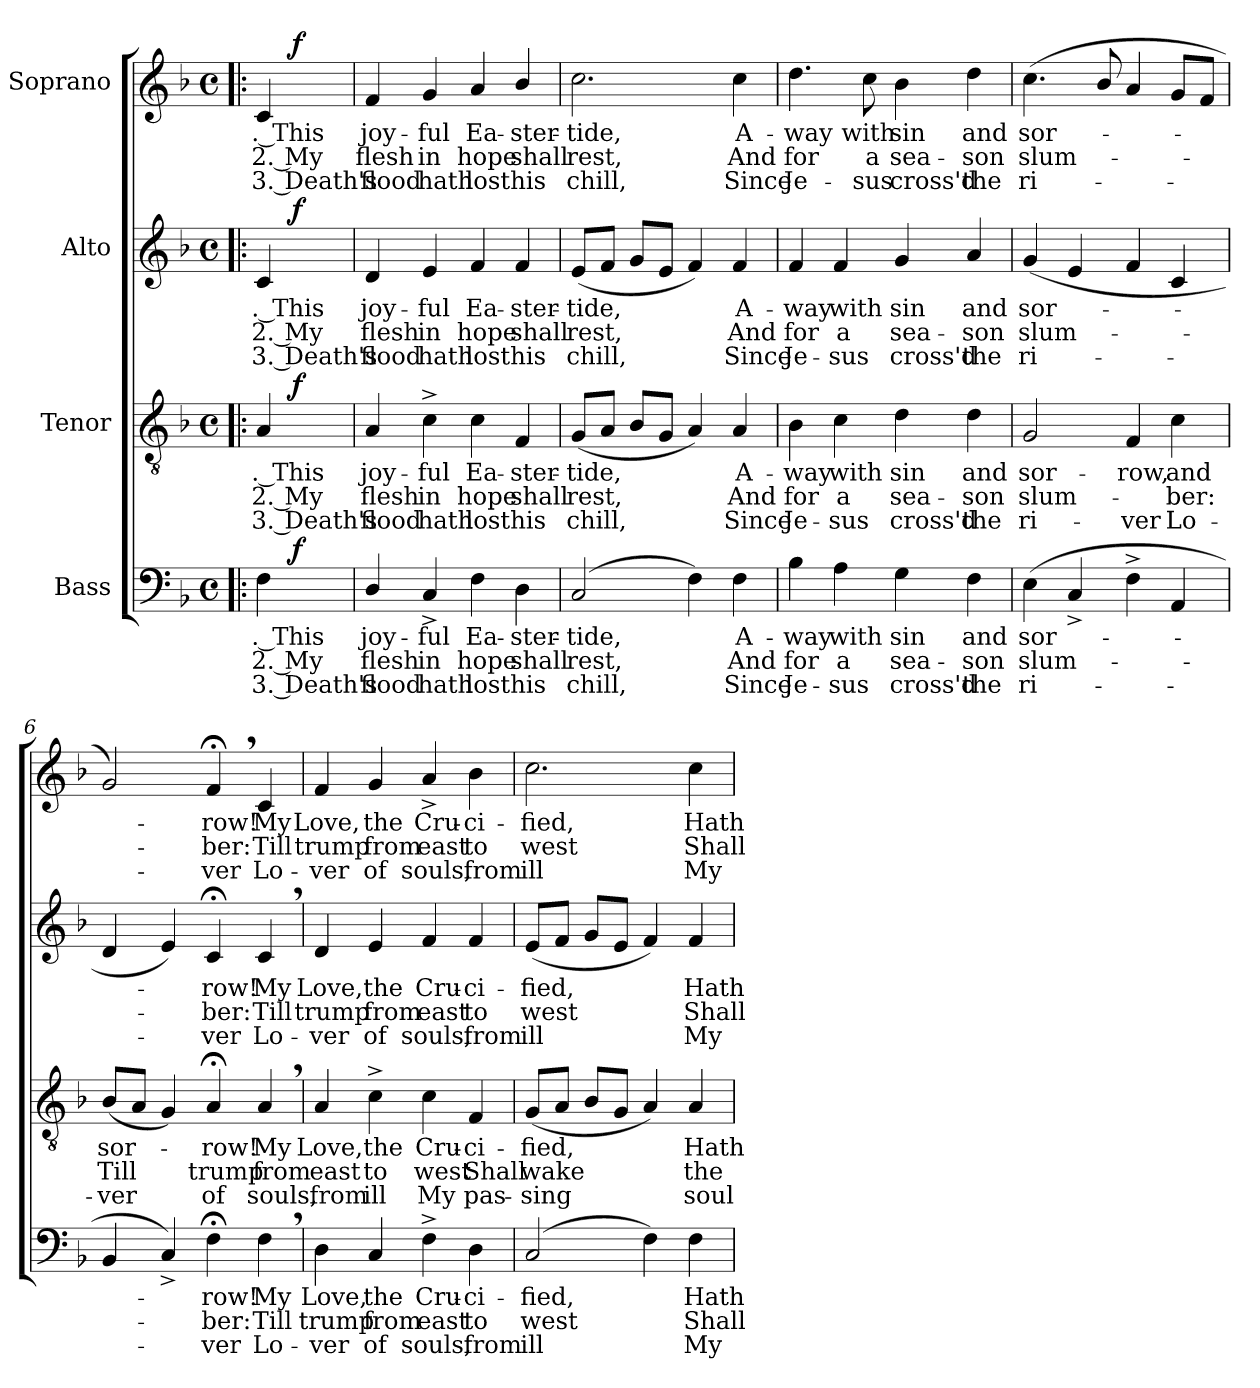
**kern	**text	**text	**text	**dynam	**kern	**text	**text	**text	**dynam	**kern	**text	**text	**text	**dynam	**kern	**text	**text	**text	**dynam
*part4	*part4	*part4	*part4	*part4	*part3	*part3	*part3	*part3	*part3	*part2	*part2	*part2	*part2	*part2	*part1	*part1	*part1	*part1	*part1
*staff4	*staff4	*staff4	*staff4	*staff4	*staff3	*staff3	*staff3	*staff3	*staff3	*staff2	*staff2	*staff2	*staff2	*staff2	*staff1	*staff1	*staff1	*staff1	*staff1
*I"Bass	*	*	*	*	*I"Tenor	*	*	*	*	*I"Alto	*	*	*	*	*I"Soprano	*	*	*	*
*clefF4	*	*	*	*	*clefGv2	*	*	*	*	*clefG2	*	*	*	*	*clefG2	*	*	*	*
*k[b-]	*	*	*	*	*k[b-]	*	*	*	*	*k[b-]	*	*	*	*	*k[b-]	*	*	*	*
*F:	*	*	*	*	*F:	*	*	*	*	*F:	*	*	*	*	*F:	*	*	*	*
*M4/4	*	*	*	*	*M4/4	*	*	*	*	*M4/4	*	*	*	*	*M4/4	*	*	*	*
*met(c)	*	*	*	*	*met(c)	*	*	*	*	*met(c)	*	*	*	*	*met(c)	*	*	*	*
*MM132	*	*	*	*	*MM132	*	*	*	*	*MM132	*	*	*	*	*MM132	*	*	*	*
=1!|:	=1!|:	=1!|:	=1!|:	=1!|:	=1!|:	=1!|:	=1!|:	=1!|:	=1!|:	=1!|:	=1!|:	=1!|:	=1!|:	=1!|:	=1!|:	=1!|:	=1!|:	=1!|:	=1!|:
!	!	!	!	!	!	!	!	!	!	!	!	!	!	!	!LO:TX:a:t=Joyfully (	!	!	!	!
!	!	!	!	!	!	!	!	!	!	!	!	!	!	!	!LO:TX:a:t=)	!	!	!	!
!	!LO:LY:b	!LO:LY:b	!LO:LY:b	!	!	!LO:LY:b	!LO:LY:b	!LO:LY:b	!	!	!LO:LY:b	!LO:LY:b	!LO:LY:b	!	!	!LO:LY:b	!LO:LY:b	!LO:LY:b	!
*^	*	*	*	*	*^	*	*	*	*	*^	*	*	*	*	*^	*	*	*	*
4F>\	16.ryy	. This	2. My	3. Death's	.	4A/	16.ryy	. This	2. My	3. Death's	.	4c</	16.ryy	. This	2. My	3. Death's	.	4c</	16.ryy	. This	2. My	3. Death's	.
!	!	!	!	!	!LO:DY:a	!	!	!	!	!	!LO:DY:a	!	!	!	!	!	!LO:DY:a	!	!	!	!	!	!LO:DY:a
.	8ryy	.	.	.	f	.	8ryy	.	.	.	f	.	8ryy	.	.	.	f	.	8ryy	.	.	.	f
.	32ryy	.	.	.	.	.	32ryy	.	.	.	.	.	32ryy	.	.	.	.	.	32ryy	.	.	.	.
=2	=2	=2	=2	=2	=2	=2	=2	=2	=2	=2	=2	=2	=2	=2	=2	=2	=2	=2	=2	=2	=2	=2	=2
!	!	!LO:LY:b	!LO:LY:b	!LO:LY:b	!	!	!	!LO:LY:b	!LO:LY:b	!LO:LY:b	!	!	!	!LO:LY:b	!LO:LY:b	!LO:LY:b	!	!	!	!LO:LY:b	!LO:LY:b	!LO:LY:b	!
*v	*v	*	*	*	*	*	*	*	*	*	*	*v	*v	*	*	*	*	*v	*v	*	*	*	*
*	*	*	*	*	*v	*v	*	*	*	*	*	*	*	*	*	*	*	*	*	*
4D/	joy-	flesh	flood	.	4A/	joy-	flesh	flood	.	4d/	joy-	flesh	flood	.	4f/	joy-	flesh	flood	.
!	!LO:LY:b	!LO:LY:b	!LO:LY:b	!	!	!LO:LY:b	!LO:LY:b	!LO:LY:b	!	!	!LO:LY:b	!LO:LY:b	!LO:LY:b	!	!	!LO:LY:b	!LO:LY:b	!LO:LY:b	!
4C^</	-ful	in	hath	.	4c^>\	-ful	in	hath	.	4e/	-ful	in	hath	.	4g/	-ful	in	hath	.
!	!LO:LY:b	!LO:LY:b	!LO:LY:b	!	!	!LO:LY:b	!LO:LY:b	!LO:LY:b	!	!	!LO:LY:b	!LO:LY:b	!LO:LY:b	!	!	!LO:LY:b	!LO:LY:b	!LO:LY:b	!
4F\	Ea-	hope	lost	.	4c\	Ea-	hope	lost	.	4f/	Ea-	hope	lost	.	4a/	Ea-	hope	lost	.
!	!LO:LY:b	!LO:LY:b	!LO:LY:b	!	!	!LO:LY:b	!LO:LY:b	!LO:LY:b	!	!	!LO:LY:b	!LO:LY:b	!LO:LY:b	!	!	!LO:LY:b	!LO:LY:b	!LO:LY:b	!
4D\	-ster-	shall	his	.	4F/	-ster-	shall	his	.	4f/	-ster-	shall	his	.	4b-/	-ster-	shall	his	.
=3	=3	=3	=3	=3	=3	=3	=3	=3	=3	=3	=3	=3	=3	=3	=3	=3	=3	=3	=3
!	!LO:LY:b	!LO:LY:b	!LO:LY:b	!	!	!LO:LY:b	!LO:LY:b	!LO:LY:b	!	!	!LO:LY:b	!LO:LY:b	!LO:LY:b	!	!	!LO:LY:b	!LO:LY:b	!LO:LY:b	!
(<2C/	-tide,	rest,	chill,	.	(<8G/L	-tide,	rest,	chill,	.	(<8e/L	-tide,	rest,	chill,	.	2.cc\	-tide,	rest,	chill,	.
.	.	.	.	.	8A/J	.	.	.	.	8f/J	.	.	.	.	.	.	.	.	.
.	.	.	.	.	8B-/L	.	.	.	.	8g/L	.	.	.	.	.	.	.	.	.
.	.	.	.	.	8G/J	.	.	.	.	8e/J	.	.	.	.	.	.	.	.	.
4F\)	.	.	.	.	4A/)	.	.	.	.	4f/)	.	.	.	.	.	.	.	.	.
!	!LO:LY:b	!LO:LY:b	!LO:LY:b	!	!	!LO:LY:b	!LO:LY:b	!LO:LY:b	!	!	!LO:LY:b	!LO:LY:b	!LO:LY:b	!	!	!LO:LY:b	!LO:LY:b	!LO:LY:b	!
4F\	A-	And	Since	.	4A/	A-	And	Since	.	4f/	A-	And	Since	.	4cc\	A-	And	Since	.
=4	=4	=4	=4	=4	=4	=4	=4	=4	=4	=4	=4	=4	=4	=4	=4	=4	=4	=4	=4
!	!LO:LY:b	!LO:LY:b	!LO:LY:b	!	!	!LO:LY:b	!LO:LY:b	!LO:LY:b	!	!	!LO:LY:b	!LO:LY:b	!LO:LY:b	!	!	!LO:LY:b	!LO:LY:b	!LO:LY:b	!
4B-\	-way	for	Je-	.	4B-\	-way	for	Je-	.	4f/	-way	for	Je-	.	4.dd\	-way	for	Je-	.
!	!LO:LY:b	!LO:LY:b	!LO:LY:b	!	!	!LO:LY:b	!LO:LY:b	!LO:LY:b	!	!	!LO:LY:b	!LO:LY:b	!LO:LY:b	!	!	!	!	!	!
4A\	with	a	-sus	.	4c\	with	a	-sus	.	4f/	with	a	-sus	.	.	.	.	.	.
!	!	!	!	!	!	!	!	!	!	!	!	!	!	!	!	!LO:LY:b	!LO:LY:b	!LO:LY:b	!
.	.	.	.	.	.	.	.	.	.	.	.	.	.	.	8cc\	with	a	-sus	.
!	!LO:LY:b	!LO:LY:b	!LO:LY:b	!	!	!LO:LY:b	!LO:LY:b	!LO:LY:b	!	!	!LO:LY:b	!LO:LY:b	!LO:LY:b	!	!	!LO:LY:b	!LO:LY:b	!LO:LY:b	!
4G\	sin	sea-	cross'd	.	4d\	sin	sea-	cross'd	.	4g/	sin	sea-	cross'd	.	4b-\	sin	sea-	cross'd	.
!	!LO:LY:b	!LO:LY:b	!LO:LY:b	!	!	!LO:LY:b	!LO:LY:b	!LO:LY:b	!	!	!LO:LY:b	!LO:LY:b	!LO:LY:b	!	!	!LO:LY:b	!LO:LY:b	!LO:LY:b	!
4F\	and	-son	the	.	4d\	and	-son	the	.	4a/	and	-son	the	.	4dd\	and	-son	the	.
!!LO:LB:g=z
=5	=5	=5	=5	=5	=5	=5	=5	=5	=5	=5	=5	=5	=5	=5	=5	=5	=5	=5	=5
!	!LO:LY:b	!LO:LY:b	!LO:LY:b	!	!	!LO:LY:b	!LO:LY:b	!LO:LY:b	!	!	!LO:LY:b	!LO:LY:b	!LO:LY:b	!	!	!LO:LY:b	!LO:LY:b	!LO:LY:b	!
(<4E\	sor-	slum-	ri-	.	2G/	sor-	slum-	ri-	.	(<4g/	sor-	slum-	ri-	.	(<4.cc\	sor-	slum-	ri-	.
4C^</	.	.	.	.	.	.	.	.	.	4e/	.	.	.	.	.	.	.	.	.
.	.	.	.	.	.	.	.	.	.	.	.	.	.	.	8b-/	.	.	.	.
!	!	!	!	!	!	!LO:LY:b	!	!LO:LY:b	!	!	!	!	!	!	!	!	!	!	!
4F^>\	.	.	.	.	4F/	-row,	.	-ver	.	4f/	.	.	.	.	4a/	.	.	.	.
!	!	!	!	!	!	!LO:LY:b	!LO:LY:b	!LO:LY:b	!	!	!	!	!	!	!	!	!	!	!
4AA/	.	.	.	.	4c\	and	-ber:	Lo-	.	4c/	.	.	.	.	8g/L	.	.	.	.
.	.	.	.	.	.	.	.	.	.	.	.	.	.	.	8f/J	.	.	.	.
=6	=6	=6	=6	=6	=6	=6	=6	=6	=6	=6	=6	=6	=6	=6	=6	=6	=6	=6	=6
!	!	!	!	!	!	!LO:LY:b	!LO:LY:b	!LO:LY:b	!	!	!	!	!	!	!	!	!	!	!
4BB-/	.	.	.	.	(<8B-/L	sor-	Till	-ver	.	4d/	.	.	.	.	2g/)	.	.	.	.
.	.	.	.	.	8A/J	.	.	.	.	.	.	.	.	.	.	.	.	.	.
4C^</)	.	.	.	.	4G/)	.	.	.	.	4e/)	.	.	.	.	.	.	.	.	.
!	!LO:LY:b	!LO:LY:b	!LO:LY:b	!	!	!LO:LY:b	!LO:LY:b	!LO:LY:b	!	!	!LO:LY:b	!LO:LY:b	!LO:LY:b	!	!	!LO:LY:b	!LO:LY:b	!LO:LY:b	!
4F;<\	-row!	-ber:	-ver	.	4A;/	-row!	trump	of	.	4c;/	-row!	-ber:	-ver	.	4f;,>/	-row!	-ber:	-ver	.
!	!LO:LY:b	!LO:LY:b	!LO:LY:b	!	!	!LO:LY:b	!LO:LY:b	!LO:LY:b	!	!	!LO:LY:b	!LO:LY:b	!LO:LY:b	!	!	!LO:LY:b	!LO:LY:b	!LO:LY:b	!
4F,>\	My	Till	Lo-	.	4A,>/	My	from	souls,	.	4c,>/	My	Till	Lo-	.	4c/	My	Till	Lo-	.
=7	=7	=7	=7	=7	=7	=7	=7	=7	=7	=7	=7	=7	=7	=7	=7	=7	=7	=7	=7
!	!LO:LY:b	!LO:LY:b	!LO:LY:b	!	!	!LO:LY:b	!LO:LY:b	!LO:LY:b	!	!	!LO:LY:b	!LO:LY:b	!LO:LY:b	!	!	!LO:LY:b	!LO:LY:b	!LO:LY:b	!
4D\	Love,	trump	-ver	.	4A/	Love,	east	from	.	4d/	Love,	trump	-ver	.	4f/	Love,	trump	-ver	.
!	!LO:LY:b	!LO:LY:b	!LO:LY:b	!	!	!LO:LY:b	!LO:LY:b	!LO:LY:b	!	!	!LO:LY:b	!LO:LY:b	!LO:LY:b	!	!	!LO:LY:b	!LO:LY:b	!LO:LY:b	!
4C/	the	from	of	.	4c^>\	the	to	ill	.	4e/	the	from	of	.	4g/	the	from	of	.
!	!LO:LY:b	!LO:LY:b	!LO:LY:b	!	!	!LO:LY:b	!LO:LY:b	!LO:LY:b	!	!	!LO:LY:b	!LO:LY:b	!LO:LY:b	!	!	!LO:LY:b	!LO:LY:b	!LO:LY:b	!
4F^>\	Cru-	east	souls,	.	4c\	Cru-	west	My	.	4f/	Cru-	east	souls,	.	4a^</	Cru-	east	souls,	.
!	!LO:LY:b	!LO:LY:b	!LO:LY:b	!	!	!LO:LY:b	!LO:LY:b	!LO:LY:b	!	!	!LO:LY:b	!LO:LY:b	!LO:LY:b	!	!	!LO:LY:b	!LO:LY:b	!LO:LY:b	!
4D\	-ci-	to	from	.	4F/	-ci-	Shall	pas-	.	4f/	-ci-	to	from	.	4b-\	-ci-	to	from	.
=8	=8	=8	=8	=8	=8	=8	=8	=8	=8	=8	=8	=8	=8	=8	=8	=8	=8	=8	=8
!	!LO:LY:b	!LO:LY:b	!LO:LY:b	!	!	!LO:LY:b	!LO:LY:b	!LO:LY:b	!	!	!LO:LY:b	!LO:LY:b	!LO:LY:b	!	!	!LO:LY:b	!LO:LY:b	!LO:LY:b	!
(<2C/	-fied,	west	ill	.	(<8G/L	-fied,	wake	-sing	.	(<8e/L	-fied,	west	ill	.	2.cc\	-fied,	west	ill	.
.	.	.	.	.	8A/J	.	.	.	.	8f/J	.	.	.	.	.	.	.	.	.
.	.	.	.	.	8B-/L	.	.	.	.	8g/L	.	.	.	.	.	.	.	.	.
.	.	.	.	.	8G/J	.	.	.	.	8e/J	.	.	.	.	.	.	.	.	.
4F\)	.	.	.	.	4A/)	.	.	.	.	4f/)	.	.	.	.	.	.	.	.	.
!	!LO:LY:b	!LO:LY:b	!LO:LY:b	!	!	!LO:LY:b	!LO:LY:b	!LO:LY:b	!	!	!LO:LY:b	!LO:LY:b	!LO:LY:b	!	!	!LO:LY:b	!LO:LY:b	!LO:LY:b	!
4F\	Hath	Shall	My	.	4A/	Hath	the	soul	.	4f/	Hath	Shall	My	.	4cc\	Hath	Shall	My	.
=	=	=	=	=	=	=	=	=	=	=	=	=	=	=	=	=	=	=	=
*-	*-	*-	*-	*-	*-	*-	*-	*-	*-	*-	*-	*-	*-	*-	*-	*-	*-	*-	*-
